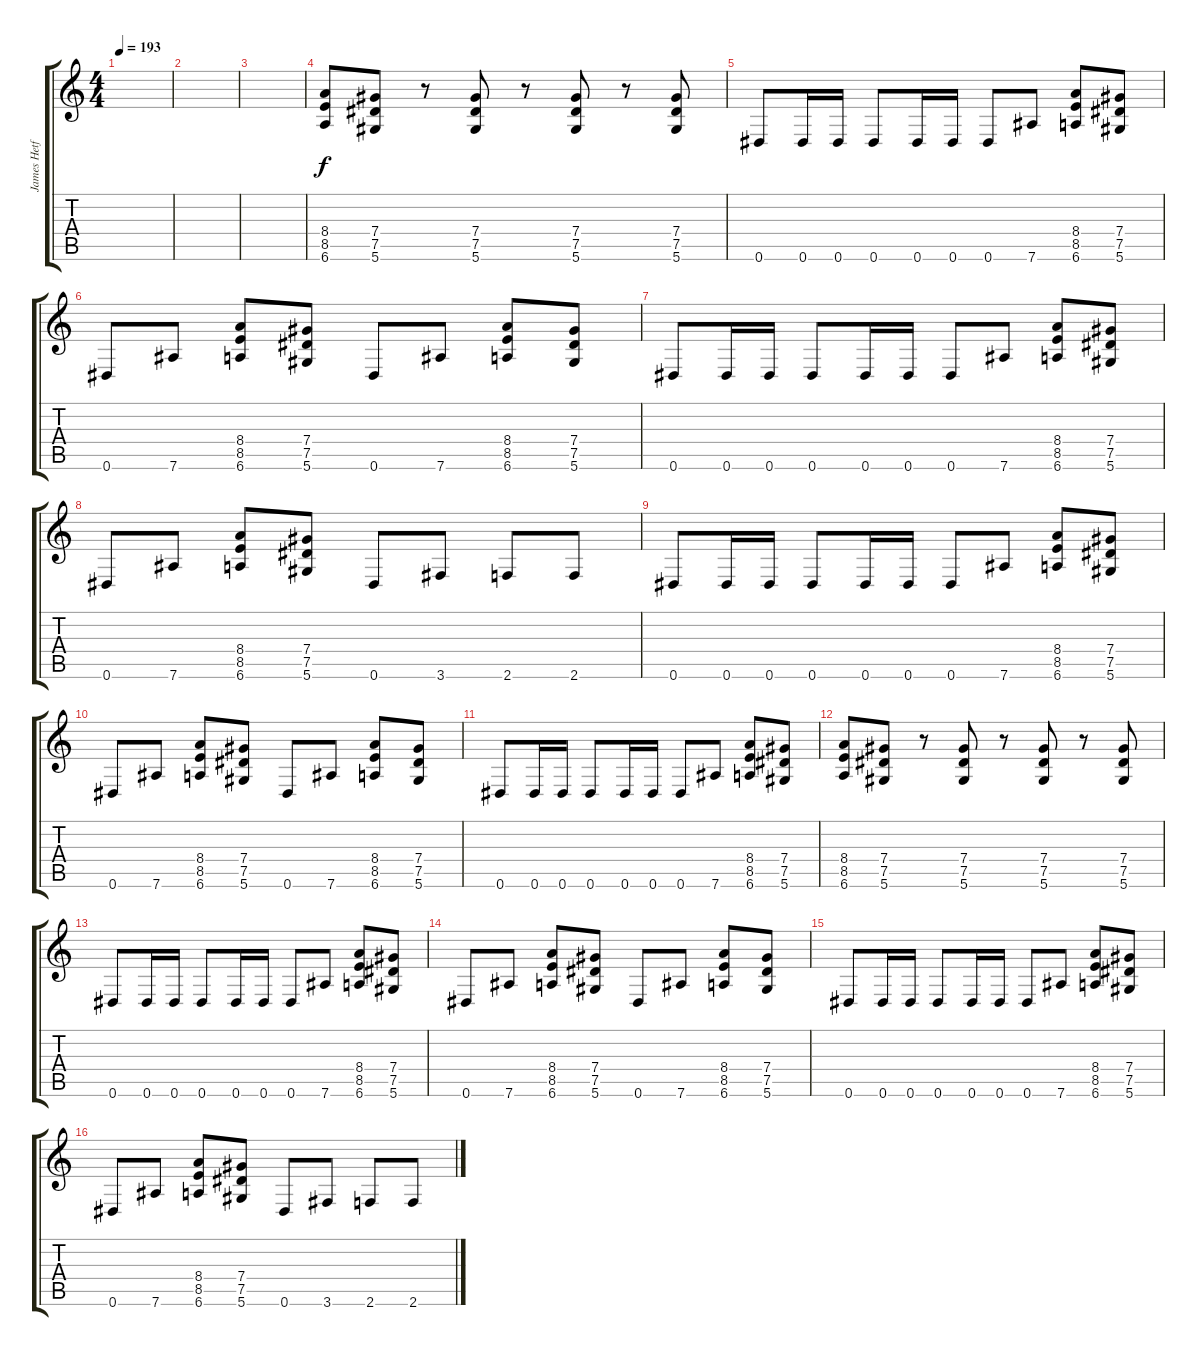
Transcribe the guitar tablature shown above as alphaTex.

\track ("James Hetfield" "James Hetf") {instrument distortionguitar}
\staff {score tabs}
\tuning (Eb4 Bb3 Gb3 Db3 Ab2 Eb2) {hide}
\ts (4 4)
\tempo 193
\clef g2
\ks c
|
|
|
(8.4 8.5 6.6).8 (7.4 7.5 5.6).8 r.8 (7.4 7.5 5.6).8 r.8 (7.4 7.5 5.6).8 r.8 (7.4 7.5 5.6).8 |
0.6.8 0.6.16 0.6.16 0.6.8 0.6.16 0.6.16 0.6.8 7.6.8 (8.4 8.5 6.6).8 (7.4 7.5 5.6).8 |
0.6.8 7.6.8 (8.4 8.5 6.6).8 (7.4 7.5 5.6).8 0.6.8 7.6.8 (8.4 8.5 6.6).8 (7.4 7.5 5.6).8 |
0.6.8 0.6.16 0.6.16 0.6.8 0.6.16 0.6.16 0.6.8 7.6.8 (8.4 8.5 6.6).8 (7.4 7.5 5.6).8 |
0.6.8 7.6.8 (8.4 8.5 6.6).8 (7.4 7.5 5.6).8 0.6.8 3.6.8 2.6.8 2.6.8 |
0.6.8 0.6.16 0.6.16 0.6.8 0.6.16 0.6.16 0.6.8 7.6.8 (8.4 8.5 6.6).8 (7.4 7.5 5.6).8 |
0.6.8 7.6.8 (8.4 8.5 6.6).8 (7.4 7.5 5.6).8 0.6.8 7.6.8 (8.4 8.5 6.6).8 (7.4 7.5 5.6).8 |
0.6.8 0.6.16 0.6.16 0.6.8 0.6.16 0.6.16 0.6.8 7.6.8 (8.4 8.5 6.6).8 (7.4 7.5 5.6).8 |
(8.4 8.5 6.6).8 (7.4 7.5 5.6).8 r.8 (7.4 7.5 5.6).8 r.8 (7.4 7.5 5.6).8 r.8 (7.4 7.5 5.6).8 |
0.6.8 0.6.16 0.6.16 0.6.8 0.6.16 0.6.16 0.6.8 7.6.8 (8.4 8.5 6.6).8 (7.4 7.5 5.6).8 |
0.6.8 7.6.8 (8.4 8.5 6.6).8 (7.4 7.5 5.6).8 0.6.8 7.6.8 (8.4 8.5 6.6).8 (7.4 7.5 5.6).8 |
0.6.8 0.6.16 0.6.16 0.6.8 0.6.16 0.6.16 0.6.8 7.6.8 (8.4 8.5 6.6).8 (7.4 7.5 5.6).8 |
0.6.8 7.6.8 (8.4 8.5 6.6).8 (7.4 7.5 5.6).8 0.6.8 3.6.8 2.6.8 2.6.8
